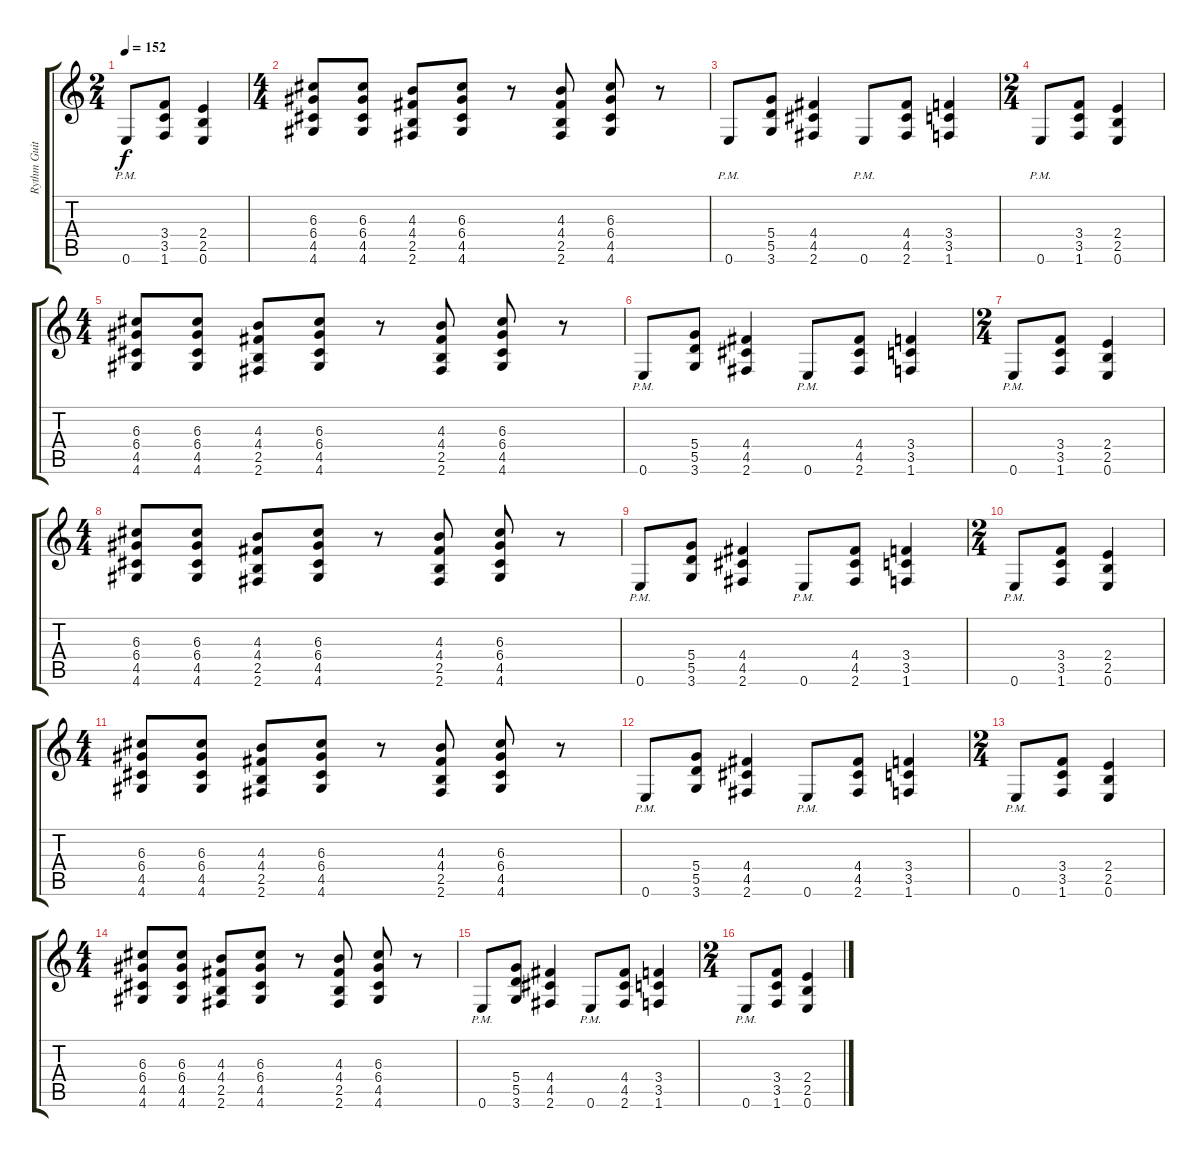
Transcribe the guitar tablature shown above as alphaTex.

\track ("Rythm Guitar 1" "Rythm Guit") {instrument distortionguitar}
\staff {score tabs}
\tuning (E4 B3 G3 D3 A2 E2) {hide}
\ts (2 4)
\tempo 152
\clef g2
\ks c
0.6{pm}.8{dy f} (3.4 3.5 1.6).8 (2.4 2.5 0.6).4 |
\ts (4 4)
(6.3 6.4 4.5 4.6).8 (6.3 6.4 4.5 4.6).8 (4.3 4.4 2.5 2.6).8 (6.3 6.4 4.5 4.6).8 r.8 (4.3 4.4 2.5 2.6).8 (6.3 6.4 4.5 4.6).8 r.8 |
0.6{pm}.8 (5.4 5.5 3.6).8 (4.4 4.5 2.6).4 0.6{pm}.8 (4.4 4.5 2.6).8 (3.4 3.5 1.6).4 |
\ts (2 4)
0.6{pm}.8 (3.4 3.5 1.6).8 (2.4 2.5 0.6).4 |
\ts (4 4)
(6.3 6.4 4.5 4.6).8 (6.3 6.4 4.5 4.6).8 (4.3 4.4 2.5 2.6).8 (6.3 6.4 4.5 4.6).8 r.8 (4.3 4.4 2.5 2.6).8 (6.3 6.4 4.5 4.6).8 r.8 |
0.6{pm}.8 (5.4 5.5 3.6).8 (4.4 4.5 2.6).4 0.6{pm}.8 (4.4 4.5 2.6).8 (3.4 3.5 1.6).4 |
\ts (2 4)
0.6{pm}.8 (3.4 3.5 1.6).8 (2.4 2.5 0.6).4 |
\ts (4 4)
(6.3 6.4 4.5 4.6).8 (6.3 6.4 4.5 4.6).8 (4.3 4.4 2.5 2.6).8 (6.3 6.4 4.5 4.6).8 r.8 (4.3 4.4 2.5 2.6).8 (6.3 6.4 4.5 4.6).8 r.8 |
0.6{pm}.8 (5.4 5.5 3.6).8 (4.4 4.5 2.6).4 0.6{pm}.8 (4.4 4.5 2.6).8 (3.4 3.5 1.6).4 |
\ts (2 4)
0.6{pm}.8 (3.4 3.5 1.6).8 (2.4 2.5 0.6).4 |
\ts (4 4)
(6.3 6.4 4.5 4.6).8 (6.3 6.4 4.5 4.6).8 (4.3 4.4 2.5 2.6).8 (6.3 6.4 4.5 4.6).8 r.8 (4.3 4.4 2.5 2.6).8 (6.3 6.4 4.5 4.6).8 r.8 |
0.6{pm}.8 (5.4 5.5 3.6).8 (4.4 4.5 2.6).4 0.6{pm}.8 (4.4 4.5 2.6).8 (3.4 3.5 1.6).4 |
\ts (2 4)
0.6{pm}.8 (3.4 3.5 1.6).8 (2.4 2.5 0.6).4 |
\ts (4 4)
(6.3 6.4 4.5 4.6).8 (6.3 6.4 4.5 4.6).8 (4.3 4.4 2.5 2.6).8 (6.3 6.4 4.5 4.6).8 r.8 (4.3 4.4 2.5 2.6).8 (6.3 6.4 4.5 4.6).8 r.8 |
0.6{pm}.8 (5.4 5.5 3.6).8 (4.4 4.5 2.6).4 0.6{pm}.8 (4.4 4.5 2.6).8 (3.4 3.5 1.6).4 |
\ts (2 4)
0.6{pm}.8 (3.4 3.5 1.6).8 (2.4 2.5 0.6).4
